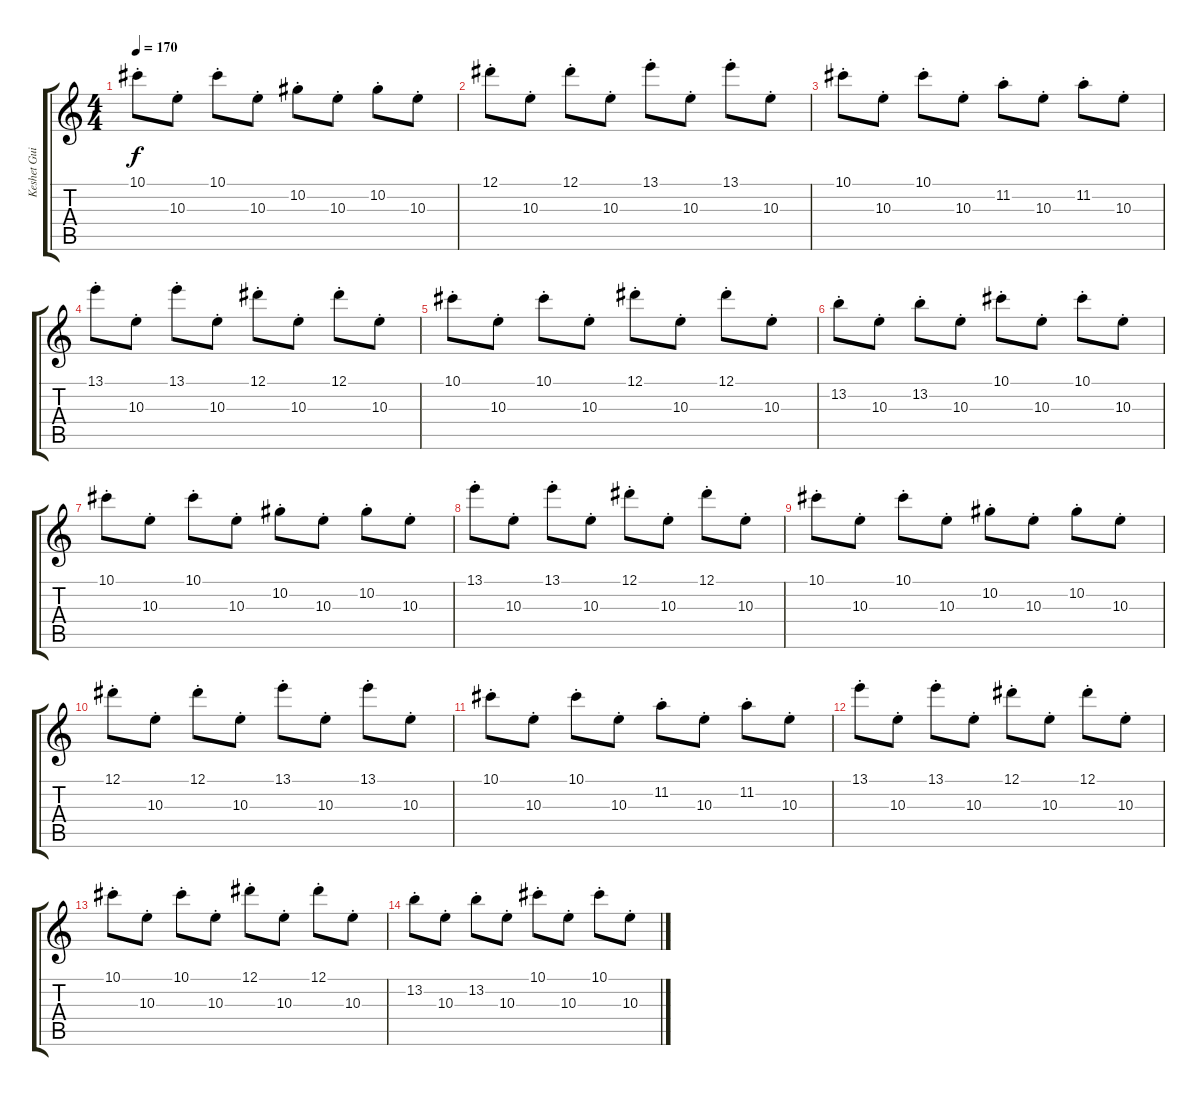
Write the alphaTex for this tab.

\track ("Keshet Guitar1" "Keshet Gui") {instrument overdrivenguitar}
\staff {score tabs}
\tuning (Eb4 Bb3 Gb3 Db3 Ab2 Eb2) {hide}
\ts (4 4)
\tempo 170
\clef g2
\ks c
10.1{st}.8{dy f} 10.3{st}.8 10.1{st}.8 10.3{st}.8 10.2{st}.8 10.3{st}.8 10.2{st}.8 10.3{st}.8 |
12.1{st}.8 10.3{st}.8 12.1{st}.8 10.3{st}.8 13.1{st}.8 10.3{st}.8 13.1{st}.8 10.3{st}.8 |
10.1{st}.8 10.3{st}.8 10.1{st}.8 10.3{st}.8 11.2{st}.8 10.3{st}.8 11.2{st}.8 10.3{st}.8 |
13.1{st}.8 10.3{st}.8 13.1{st}.8 10.3{st}.8 12.1{st}.8 10.3{st}.8 12.1{st}.8 10.3{st}.8 |
10.1{st}.8 10.3{st}.8 10.1{st}.8 10.3{st}.8 12.1{st}.8 10.3{st}.8 12.1{st}.8 10.3{st}.8 |
13.2{st}.8 10.3{st}.8 13.2{st}.8 10.3{st}.8 10.1{st}.8 10.3{st}.8 10.1{st}.8 10.3{st}.8 |
10.1{st}.8 10.3{st}.8 10.1{st}.8 10.3{st}.8 10.2{st}.8 10.3{st}.8 10.2{st}.8 10.3{st}.8 |
13.1{st}.8 10.3{st}.8 13.1{st}.8 10.3{st}.8 12.1{st}.8 10.3{st}.8 12.1{st}.8 10.3{st}.8 |
10.1{st}.8 10.3{st}.8 10.1{st}.8 10.3{st}.8 10.2{st}.8 10.3{st}.8 10.2{st}.8 10.3{st}.8 |
12.1{st}.8 10.3{st}.8 12.1{st}.8 10.3{st}.8 13.1{st}.8 10.3{st}.8 13.1{st}.8 10.3{st}.8 |
10.1{st}.8 10.3{st}.8 10.1{st}.8 10.3{st}.8 11.2{st}.8 10.3{st}.8 11.2{st}.8 10.3{st}.8 |
13.1{st}.8 10.3{st}.8 13.1{st}.8 10.3{st}.8 12.1{st}.8 10.3{st}.8 12.1{st}.8 10.3{st}.8 |
10.1{st}.8 10.3{st}.8 10.1{st}.8 10.3{st}.8 12.1{st}.8 10.3{st}.8 12.1{st}.8 10.3{st}.8 |
13.2{st}.8 10.3{st}.8 13.2{st}.8 10.3{st}.8 10.1{st}.8 10.3{st}.8 10.1{st}.8 10.3{st}.8
